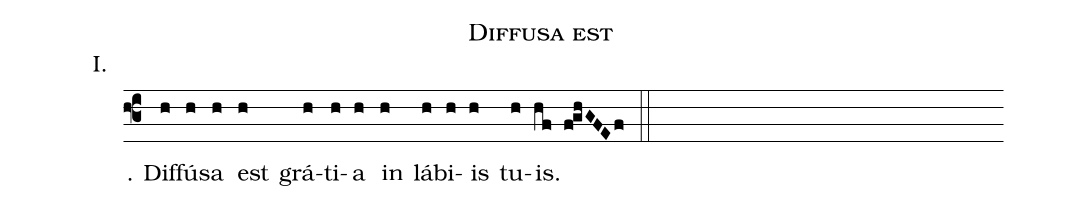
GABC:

name: Diffusa est;
annotation:I.;
%%
(f3) ℣. Dif(h)fú(h)sa(h) est(h) grá(h)ti(h)a(h) in(h) lá(h)bi(h)is(h) tu(h)is.(hf fghGFEf::)
